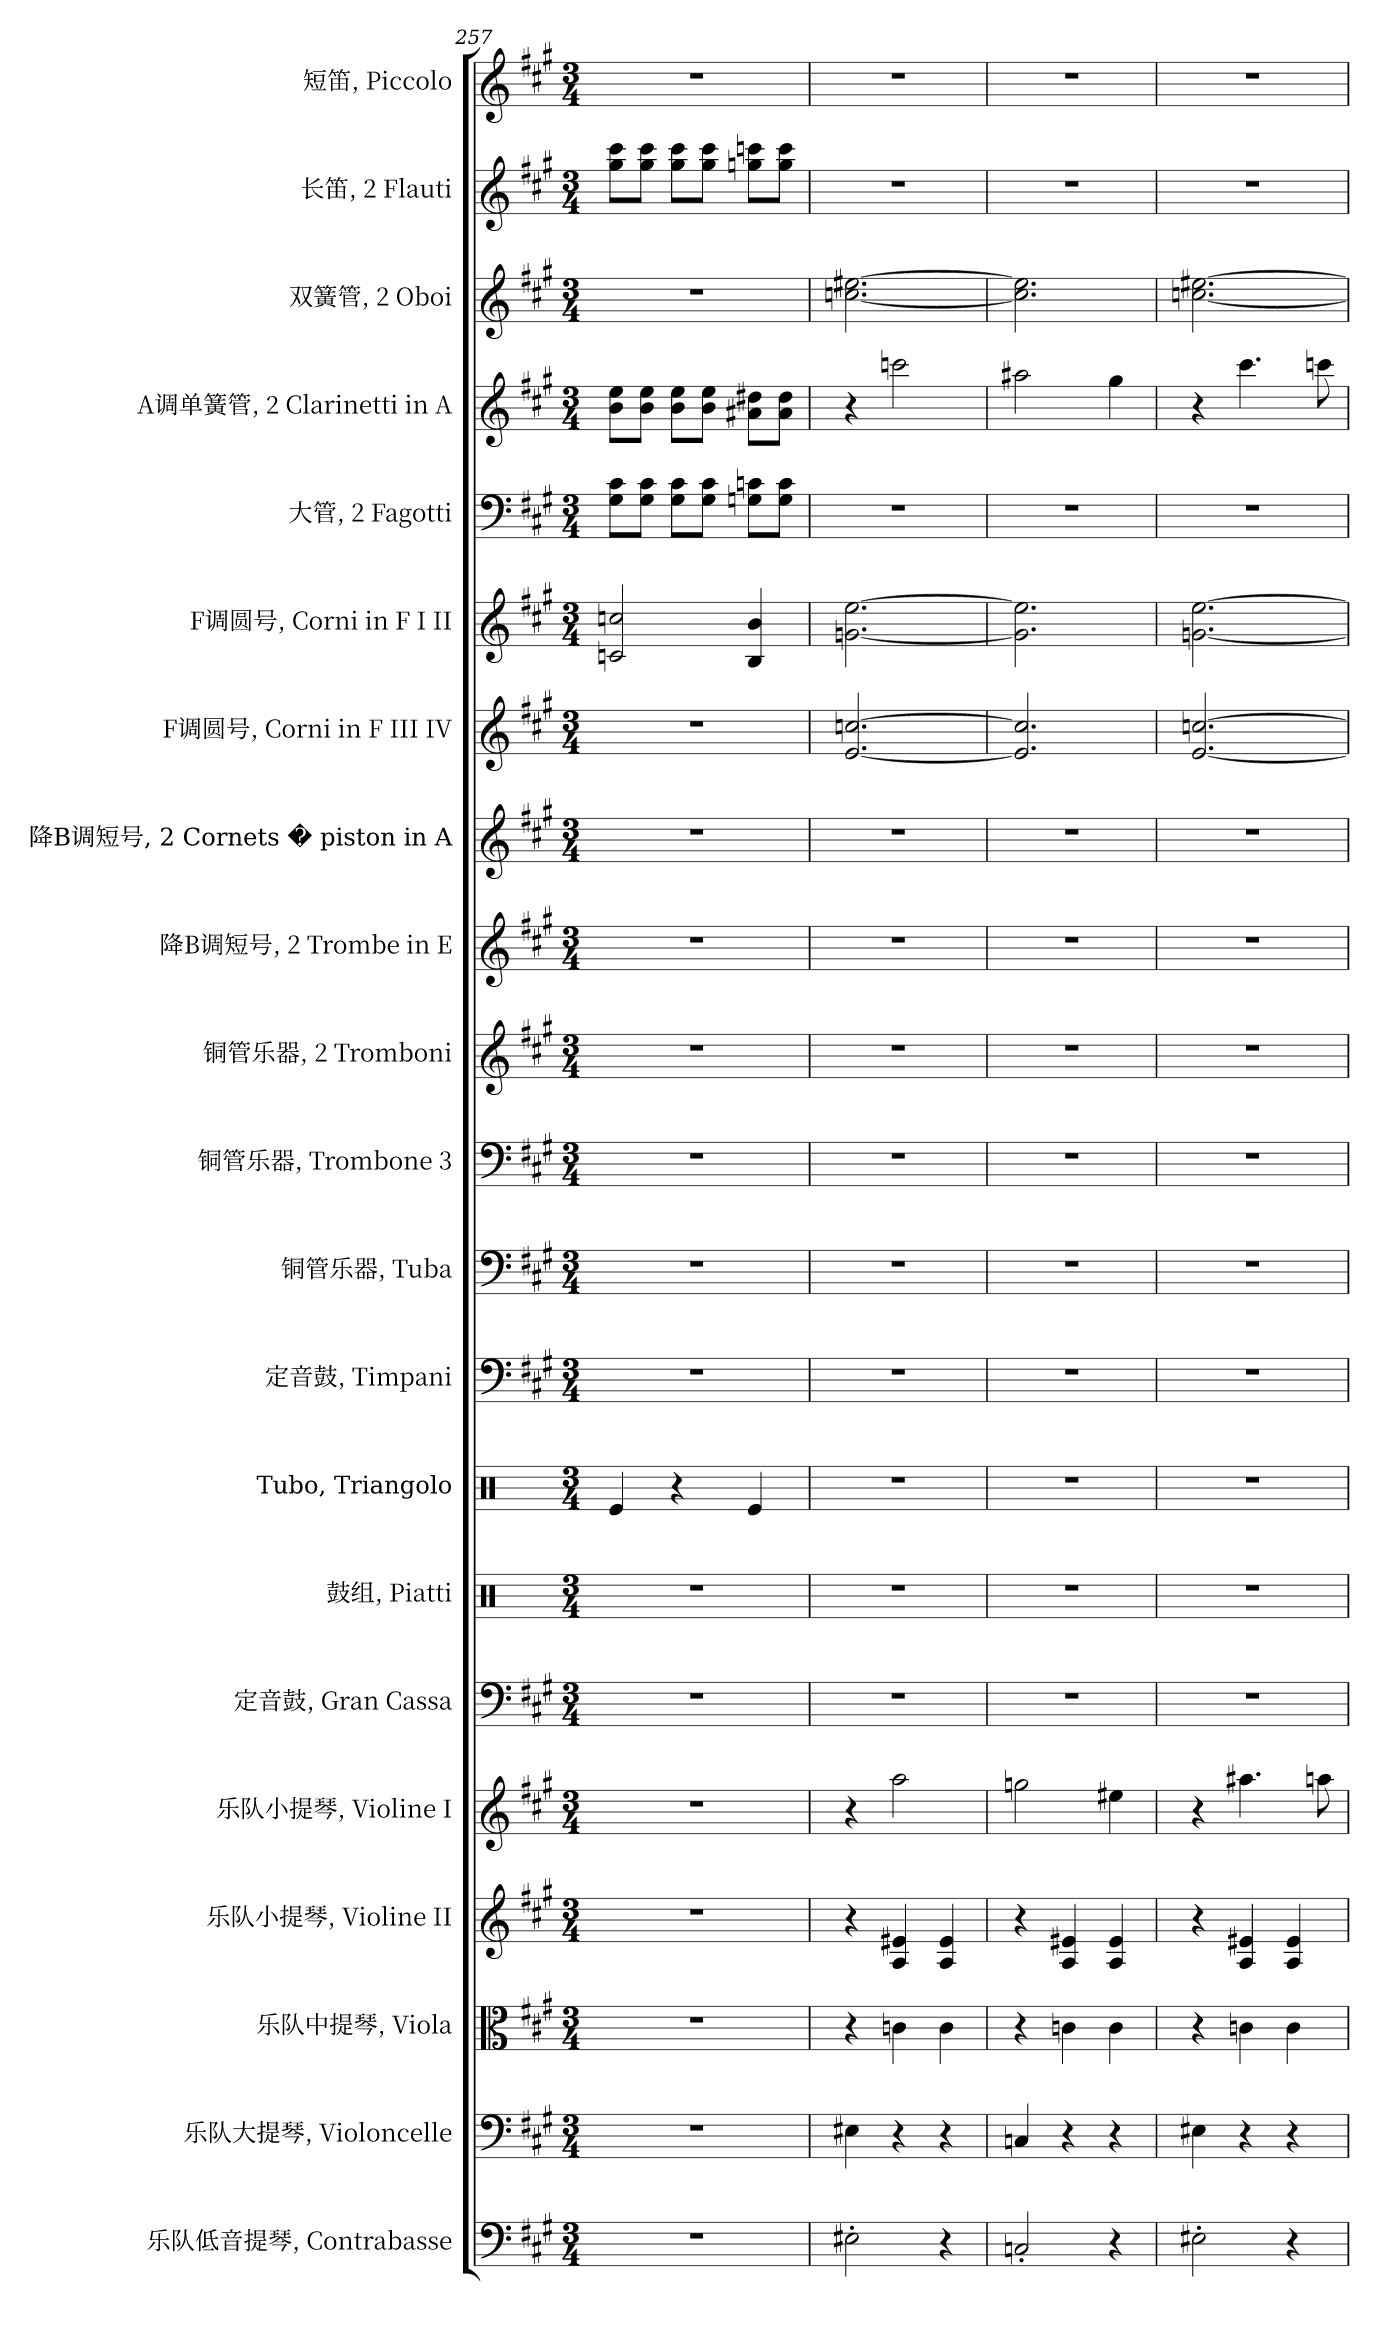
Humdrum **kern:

**kern	**kern	**kern	**kern	**kern	**kern	**kern	**kern	**kern	**kern	**kern	**kern	**kern	**kern	**kern	**kern	**kern	**kern	**kern	**kern	**kern
*part21	*part20	*part19	*part18	*part17	*part16	*part15	*part14	*part13	*part12	*part11	*part10	*part9	*part8	*part7	*part6	*part5	*part4	*part3	*part2	*part1
*staff21	*staff20	*staff19	*staff18	*staff17	*staff16	*staff15	*staff14	*staff13	*staff12	*staff11	*staff10	*staff9	*staff8	*staff7	*staff6	*staff5	*staff4	*staff3	*staff2	*staff1
*I"乐队低音提琴, Contrabasse	*I"乐队大提琴, Violoncelle	*I"乐队中提琴, Viola	*I"乐队小提琴, Violine II	*I"乐队小提琴, Violine I	*I"定音鼓, Gran Cassa	*I"鼓组, Piatti	*I"Tubo, Triangolo	*I"定音鼓, Timpani	*I"铜管乐器, Tuba	*I"铜管乐器, Trombone 3	*I"铜管乐器, 2 Tromboni	*I"降B调短号, 2 Trombe in E	*I"降B调短号, 2 Cornets � piston in A	*I"F调圆号, Corni in F III IV	*I"F调圆号, Corni in F I II	*I"大管, 2 Fagotti	*I"A调单簧管, 2 Clarinetti in A	*I"双簧管, 2 Oboi	*I"长笛, 2 Flauti	*I"短笛, Piccolo
*I'Cbs.	*	*	*	*	*	*	*I'Tu.	*I'Timp.	*	*	*	*	*I'B♭ Cnt.	*	*	*	*I'A Cl.	*I'Ob.	*I'Fl.	*I'Picc.
*clefF4	*clefF4	*clefC3	*clefG2	*clefG2	*clefF4	*clefX	*clefX	*clefF4	*clefF4	*clefF4	*clefG2	*clefG2	*clefG2	*clefG2	*clefG2	*clefF4	*clefG2	*clefG2	*clefG2	*clefG2
*ITrd7c12	*	*	*	*	*	*	*	*	*	*	*	*ITrd1c2	*ITrd1c2	*ITrd4c7	*ITrd4c7	*	*ITrd2c3	*	*	*ITrd-7c-12
*k[f#c#g#]	*k[f#c#g#]	*k[f#c#g#]	*k[f#c#g#]	*k[f#c#g#]	*k[f#c#g#]	*k[]	*k[]	*k[f#c#g#]	*k[f#c#g#]	*k[f#c#g#]	*k[f#c#g#]	*k[f#]	*k[f#]	*k[f#c#]	*k[f#c#]	*k[f#c#g#]	*k[f#c#g#d#a#e#]	*k[f#c#g#]	*k[f#c#g#]	*k[f#c#g#]
*M3/4	*M3/4	*M3/4	*M3/4	*M3/4	*M3/4	*M3/4	*M3/4	*M3/4	*M3/4	*M3/4	*M3/4	*M3/4	*M3/4	*M3/4	*M3/4	*M3/4	*M3/4	*M3/4	*M3/4	*M3/4
*MM200	*MM200	*MM200	*MM200	*MM200	*MM200	*MM200	*MM200	*MM200	*MM200	*MM200	*MM200	*MM200	*MM200	*MM200	*MM200	*MM200	*MM200	*MM200	*MM200	*MM200
=257	=257	=257	=257	=257	=257	=257	=257	=257	=257	=257	=257	=257	=257	=257	=257	=257	=257	=257	=257	=257
2.r	2.r	2.r	2.r	2.r	2.r	2.r	4Re/	2.r	2.r	2.r	2.r	2.r	2.r	2.r	2Fn/ 2fn/	8G#\ 8c#\L	8g#\ 8cc#\L	2.r	8gg#\ 8ccc#\L	2.r
.	.	.	.	.	.	.	.	.	.	.	.	.	.	.	.	8G#\ 8c#\J	8g#\ 8cc#\J	.	8gg#\ 8ccc#\J	.
.	.	.	.	.	.	.	4r	.	.	.	.	.	.	.	.	8G#\ 8c#\L	8g#\ 8cc#\L	.	8gg#\ 8ccc#\L	.
.	.	.	.	.	.	.	.	.	.	.	.	.	.	.	.	8G#\ 8c#\J	8g#\ 8cc#\J	.	8gg#\ 8ccc#\J	.
.	.	.	.	.	.	.	4Re/	.	.	.	.	.	.	.	4E/ 4e/	8Gn\ 8cn\L	8f##X\ 8b#X\L	.	8ggn\ 8cccn\L	.
.	.	.	.	.	.	.	.	.	.	.	.	.	.	.	.	8G\ 8c\J	8f##\ 8b#\J	.	8gg\ 8ccc\J	.
=258	=258	=258	=258	=258	=258	=258	=258	=258	=258	=258	=258	=258	=258	=258	=258	=258	=258	=258	=258	=258
*	*	*	*	*	*	*	*	*	*	*	*	*	*	*	*	*	*	*	*	*MM200
2EE#X'\	4E#X\	4r	4r	4r	2.r	2.r	2.r	2.r	2.r	2.r	2.r	2.r	2.r	[2.A/ [2.fn/	[2.cn\ [2.a\	2.r	4r	[2.ccn\ [2.ee#X\	2.r	2.r
.	4r	4cn\	4A/ 4e#X/	2aa\	.	.	.	.	.	.	.	.	.	.	.	.	2aan\	.	.	.
4r	4r	4c\	4A/ 4e#/	.	.	.	.	.	.	.	.	.	.	.	.	.	.	.	.	.
=259	=259	=259	=259	=259	=259	=259	=259	=259	=259	=259	=259	=259	=259	=259	=259	=259	=259	=259	=259	=259
*	*	*	*	*	*	*	*	*	*	*	*	*	*	*	*	*	*	*	*	*MM200
2CCn'/	4Cn/	4r	4r	2ggn\	2.r	2.r	2.r	2.r	2.r	2.r	2.r	2.r	2.r	2.A/] 2.f/]	2.c\] 2.a\]	2.r	2ff##X\	2.cc\] 2.ee#\]	2.r	2.r
.	4r	4cn\	4A/ 4e#X/	.	.	.	.	.	.	.	.	.	.	.	.	.	.	.	.	.
4r	4r	4c\	4A/ 4e#/	4ee#X\	.	.	.	.	.	.	.	.	.	.	.	.	4ee#\	.	.	.
!!LO:PB:g=z
=260	=260	=260	=260	=260	=260	=260	=260	=260	=260	=260	=260	=260	=260	=260	=260	=260	=260	=260	=260	=260
*	*	*	*	*	*	*	*	*	*	*	*	*	*	*	*	*	*	*	*	*MM200
2EE#X'\	4E#X\	4r	4r	4r	2.r	2.r	2.r	2.r	2.r	2.r	2.r	2.r	2.r	[2.A/ [2.fn/	[2.cn\ [2.a\	2.r	4r	[2.ccn\ [2.ee#X\	2.r	2.r
.	4r	4cn\	4A/ 4e#X/	4.aa#X\	.	.	.	.	.	.	.	.	.	.	.	.	4.aa#\	.	.	.
4r	4r	4c\	4A/ 4e#/	.	.	.	.	.	.	.	.	.	.	.	.	.	.	.	.	.
.	.	.	.	8aan\	.	.	.	.	.	.	.	.	.	.	.	.	8aan\	.	.	.
=	=	=	=	=	=	=	=	=	=	=	=	=	=	=	=	=	=	=	=	=
*-	*-	*-	*-	*-	*-	*-	*-	*-	*-	*-	*-	*-	*-	*-	*-	*-	*-	*-	*-	*-
